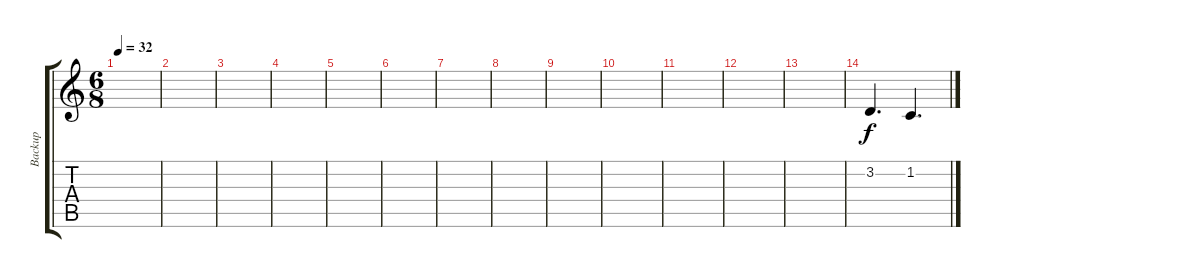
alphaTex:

\track ("Backup" "Backup") {instrument choiraahs}
\staff {score tabs}
\tuning (E4 B3 G3 D3 A2 E2) {hide}
\ts (6 8)
\tempo 32
\clef g2
\ks c
|
|
|
|
|
|
|
|
|
|
|
|
|
3.2.4{d} 1.2.4{d}
